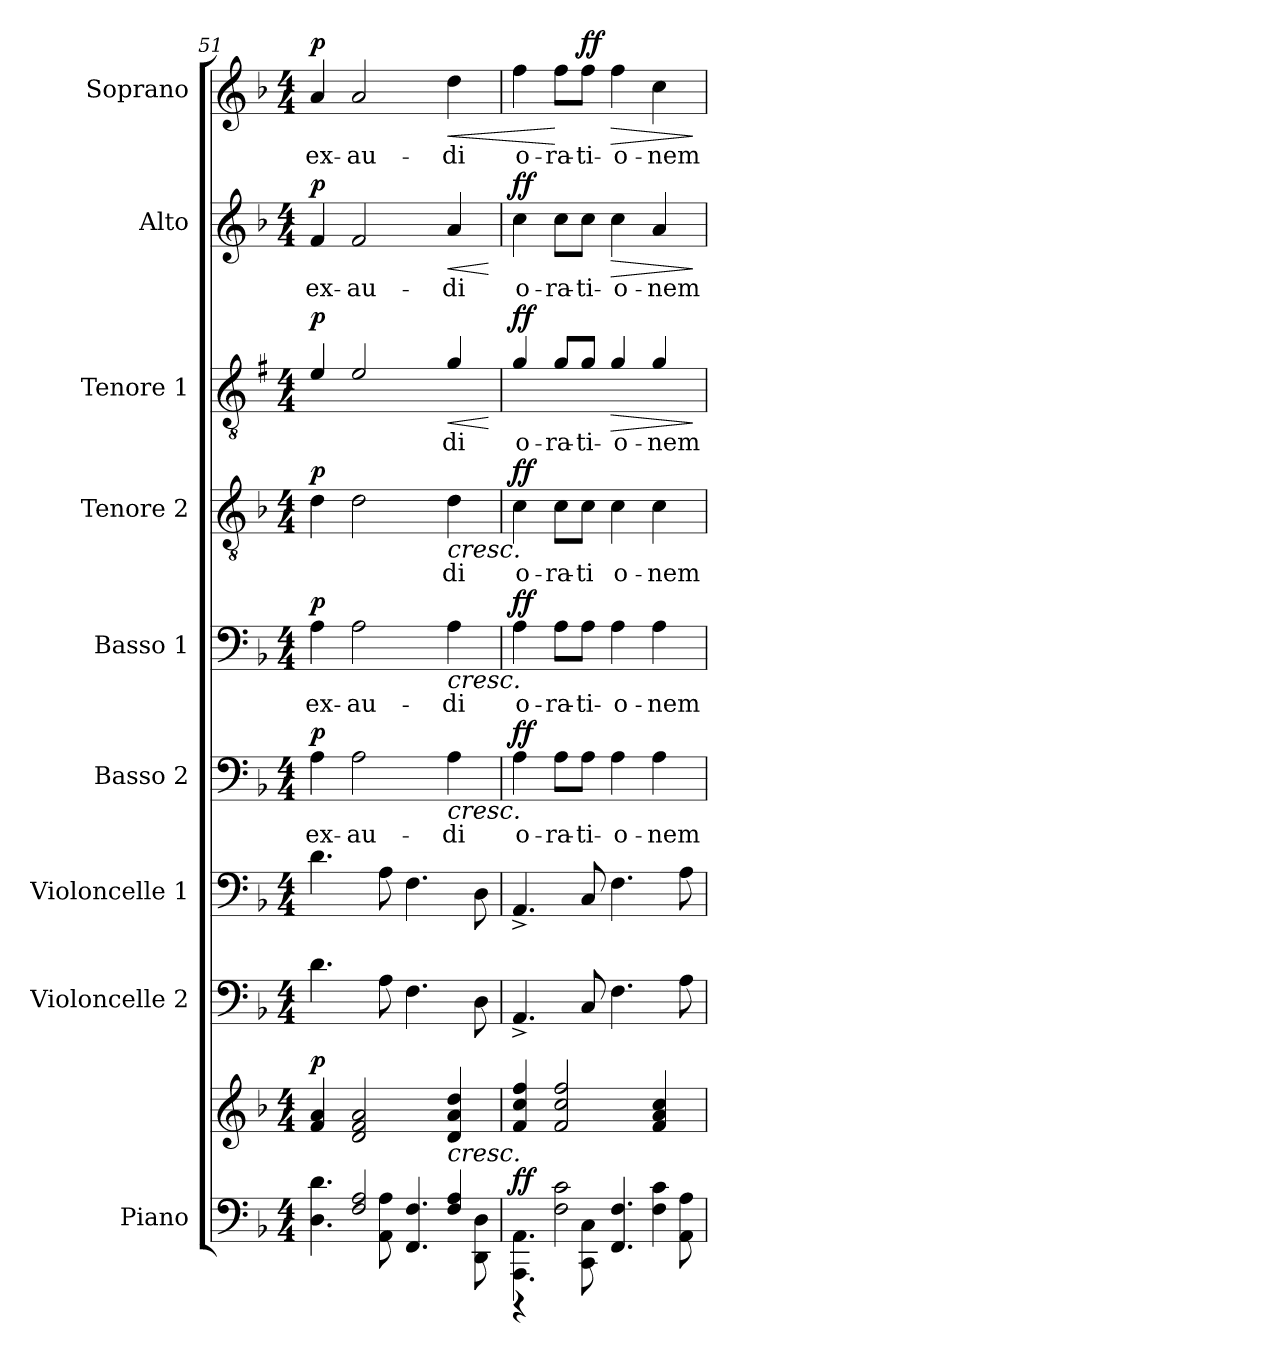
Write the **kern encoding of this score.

**kern	**kern	**dynam	**kern	**kern	**kern	**text	**dynam	**kern	**text	**dynam	**kern	**text	**dynam	**kern	**text	**dynam	**kern	**text	**dynam	**kern	**text	**dynam
*part9	*part9	*part9	*part8	*part7	*part6	*part6	*part6	*part5	*part5	*part5	*part4	*part4	*part4	*part3	*part3	*part3	*part2	*part2	*part2	*part1	*part1	*part1
*staff10	*staff9	*staff9/10	*staff8	*staff7	*staff6	*staff6	*staff6	*staff5	*staff5	*staff5	*staff4	*staff4	*staff4	*staff3	*staff3	*staff3	*staff2	*staff2	*staff2	*staff1	*staff1	*staff1
*I"Piano	*	*	*I"Violoncelle 2	*I"Violoncelle 1	*I"Basso 2	*	*	*I"Basso 1	*	*	*I"Tenore 2	*	*	*I"Tenore 1	*	*	*I"Alto	*	*	*I"Soprano	*	*
*I'Pno.	*	*	*I'Vlc 2	*I'Vlc 1	*I'B.2	*	*	*I'B.1	*	*	*I'T.2	*	*	*I'T.1	*	*	*I'A.	*	*	*I'S.	*	*
!!LO:PB:g=z
*clefF4	*clefG2	*	*clefF4	*clefF4	*clefF4	*	*	*clefF4	*	*	*clefGv2	*	*	*clefGv2	*	*	*clefG2	*	*	*clefG2	*	*
*	*	*	*	*	*	*	*	*	*	*	*	*	*	*ITrd1c2	*	*	*	*	*	*	*	*
*k[b-]	*k[b-]	*	*k[b-]	*k[b-]	*k[b-]	*	*	*k[b-]	*	*	*k[b-]	*	*	*k[b-]	*	*	*k[b-]	*	*	*k[b-]	*	*
*d:	*d:	*	*d:	*d:	*d:	*	*	*d:	*	*	*d:	*	*	*d:	*	*	*d:	*	*	*d:	*	*
*M4/4	*M4/4	*	*M4/4	*M4/4	*M4/4	*	*	*M4/4	*	*	*M4/4	*	*	*M4/4	*	*	*M4/4	*	*	*M4/4	*	*
=51	=51	=51	=51	=51	=51	=51	=51	=51	=51	=51	=51	=51	=51	=51	=51	=51	=51	=51	=51	=51	=51	=51
*^	*	*	*	*	*	*	*	*	*	*	*	*	*	*	*	*	*	*	*	*	*	*
!	!	!	!LO:DY:a	!	!	!	!LO:LY:b	!LO:DY:a	!	!LO:LY:b	!LO:DY:a	!	!	!LO:DY:a	!	!	!LO:DY:a	!	!LO:LY:b	!LO:DY:a	!	!LO:LY:b	!LO:DY:a
*	*	*	*	*	*	*	*	*	*	*	*	*^	*	*	*^	*	*	*	*	*	*	*	*
4.D\ 4.d\	4ryy	4f/ 4a/	p	4.d\	4.d\	4A\	ex-	p	4A\	ex-	p	4ryy	4d\	.	p	4ryy	4d/	.	p	4f/	ex-	p	4a/	ex-	p
!	!	!	!	!	!	!	!LO:LY:b	!	!	!LO:LY:b	!	!	!	!	!	!	!	!	!	!	!LO:LY:b	!	!	!LO:LY:b	!
.	2F/ 2A/	2d/ 2f/ 2a/	.	.	.	2A\	-au-	.	2A\	-au-	.	2ryy	2d\	.	.	2ryy	2d/	.	.	2f/	-au-	.	2a/	-au-	.
8AA\ 8A\	.	.	.	8A\	8A\	.	.	.	.	.	.	.	.	.	.	.	.	.	.	.	.	.	.	.	.
4.FF/ 4.F/	.	.	.	4.F\	4.F\	.	.	.	.	.	.	.	.	.	.	.	.	.	.	.	.	.	.	.	.
!	!	!	!LO:HP:b	!	!	!	!LO:LY:b	!LO:HP:b	!	!LO:LY:b	!LO:HP:b	!	!	!LO:LY:b	!LO:HP:b	!	!	!LO:LY:b	!LO:HP:b	!	!LO:LY:b	!LO:HP:b	!	!LO:LY:b	!LO:HP:b
.	4F/ 4A/	4d/ 4a/ 4dd/	<	.	.	4A\	-di	<	4A\	-di	<	4ryy	4d\	di	<	4f/	4ryy	-di	<	4a/	-di	<	4dd\	-di	<
8DD\ 8D\	.	.	.	8D\	8D\	.	.	.	.	.	.	.	.	.	.	.	.	.	.	.	.	.	.	.	.
*	*	*	*	*	*	*	*	*	*	*	*	*v	*v	*	*	*	*	*	*	*	*	*	*	*	*
*v	*v	*	*	*	*	*	*	*	*	*	*	*	*	*	*v	*v	*	*	*	*	*	*	*	*
.	.	.	.	.	.	.	.	.	.	.	.	.	.	.	.	[	.	.	[	.	.	.
=52	=52	=52	=52	=52	=52	=52	=52	=52	=52	=52	=52	=52	=52	=52	=52	=52	=52	=52	=52	=52	=52	=52
*^	*	*	*	*	*	*	*	*	*	*	*	*	*	*	*	*	*	*	*	*	*	*
!	!	!	!LO:DY:a=2	!	!	!	!LO:LY:b	!LO:DY:a	!	!LO:LY:b	!LO:DY:a	!	!LO:LY:b	!LO:DY:a	!	!LO:LY:b	!LO:DY:a	!	!LO:LY:b	!LO:DY:a	!	!LO:LY:b	!
*	*	*	*	*	*	*	*	*	*	*	*	*^	*	*	*	*	*	*	*	*	*	*	*
4.AAA\ 4.AA\	4r	4f/ 4cc/ 4ff/	ff	4.AA^/	4.AA^/	4A\	o-	ff	4A\	o-	ff	1ryy	4c\	o-	ff	4f/	o-	ff	4cc\	o-	ff	4ff\	o-	.
!	!	!	!	!	!	!	!LO:LY:b	!	!	!LO:LY:b	!	!	!	!LO:LY:b	!	!	!LO:LY:b	!	!	!LO:LY:b	!	!	!LO:LY:b	!
.	2F\ 2c\	2f/ 2cc/ 2ff/	.	.	.	8A\L	-ra-	.	8A\L	-ra-	.	.	8c\L	-ra-	.	8f/L	-ra-	.	8cc\L	-ra-	.	8ff\L	-ra-	[
!	!	!	!	!	!	!	!LO:LY:b	!	!	!LO:LY:b	!	!	!	!LO:LY:b	!	!	!LO:LY:b	!	!	!LO:LY:b	!	!	!LO:LY:b	!LO:DY:a
8CC\ 8C\	.	.	.	8C/	8C/	8A\J	-ti-	.	8A\J	-ti-	.	.	8c\J	-ti	.	8f/J	-ti-	.	8cc\J	-ti-	.	8ff\J	-ti-	ff
!	!	!	!	!	!	!	!LO:LY:b	!	!	!LO:LY:b	!	!	!	!LO:LY:b	!	!	!LO:LY:b	!LO:HP:b	!	!LO:LY:b	!LO:HP:b	!	!LO:LY:b	!LO:HP:b
4.FF/ 4.F/	.	.	.	4.F\	4.F\	4A\	-o-	.	4A\	-o-	.	.	4c\	o-	.	4f/	-o-	>	4cc\	-o-	>	4ff\	-o-	>
!	!	!	!	!	!	!	!LO:LY:b	!	!	!LO:LY:b	!	!	!	!LO:LY:b	!	!	!LO:LY:b	!	!	!LO:LY:b	!	!	!LO:LY:b	!
.	4F\ 4c\	4f/ 4a/ 4cc/	.	.	.	4A\	-nem	.	4A\	-nem	.	.	4c\	-nem	.	4f/	-nem	.	4a/	-nem	.	4cc\	-nem	.
8AA\ 8A\	.	.	.	8A\	8A\	.	.	.	.	.	.	.	.	.	.	.	.	.	.	.	.	.	.	.
*v	*v	*	*	*	*	*	*	*	*	*	*	*v	*v	*	*	*	*	*	*	*	*	*	*	*
.	.	[	.	.	.	.	[	.	.	[	.	.	[	.	.	]	.	.	]	.	.	]
=	=	=	=	=	=	=	=	=	=	=	=	=	=	=	=	=	=	=	=	=	=	=
*-	*-	*-	*-	*-	*-	*-	*-	*-	*-	*-	*-	*-	*-	*-	*-	*-	*-	*-	*-	*-	*-	*-
